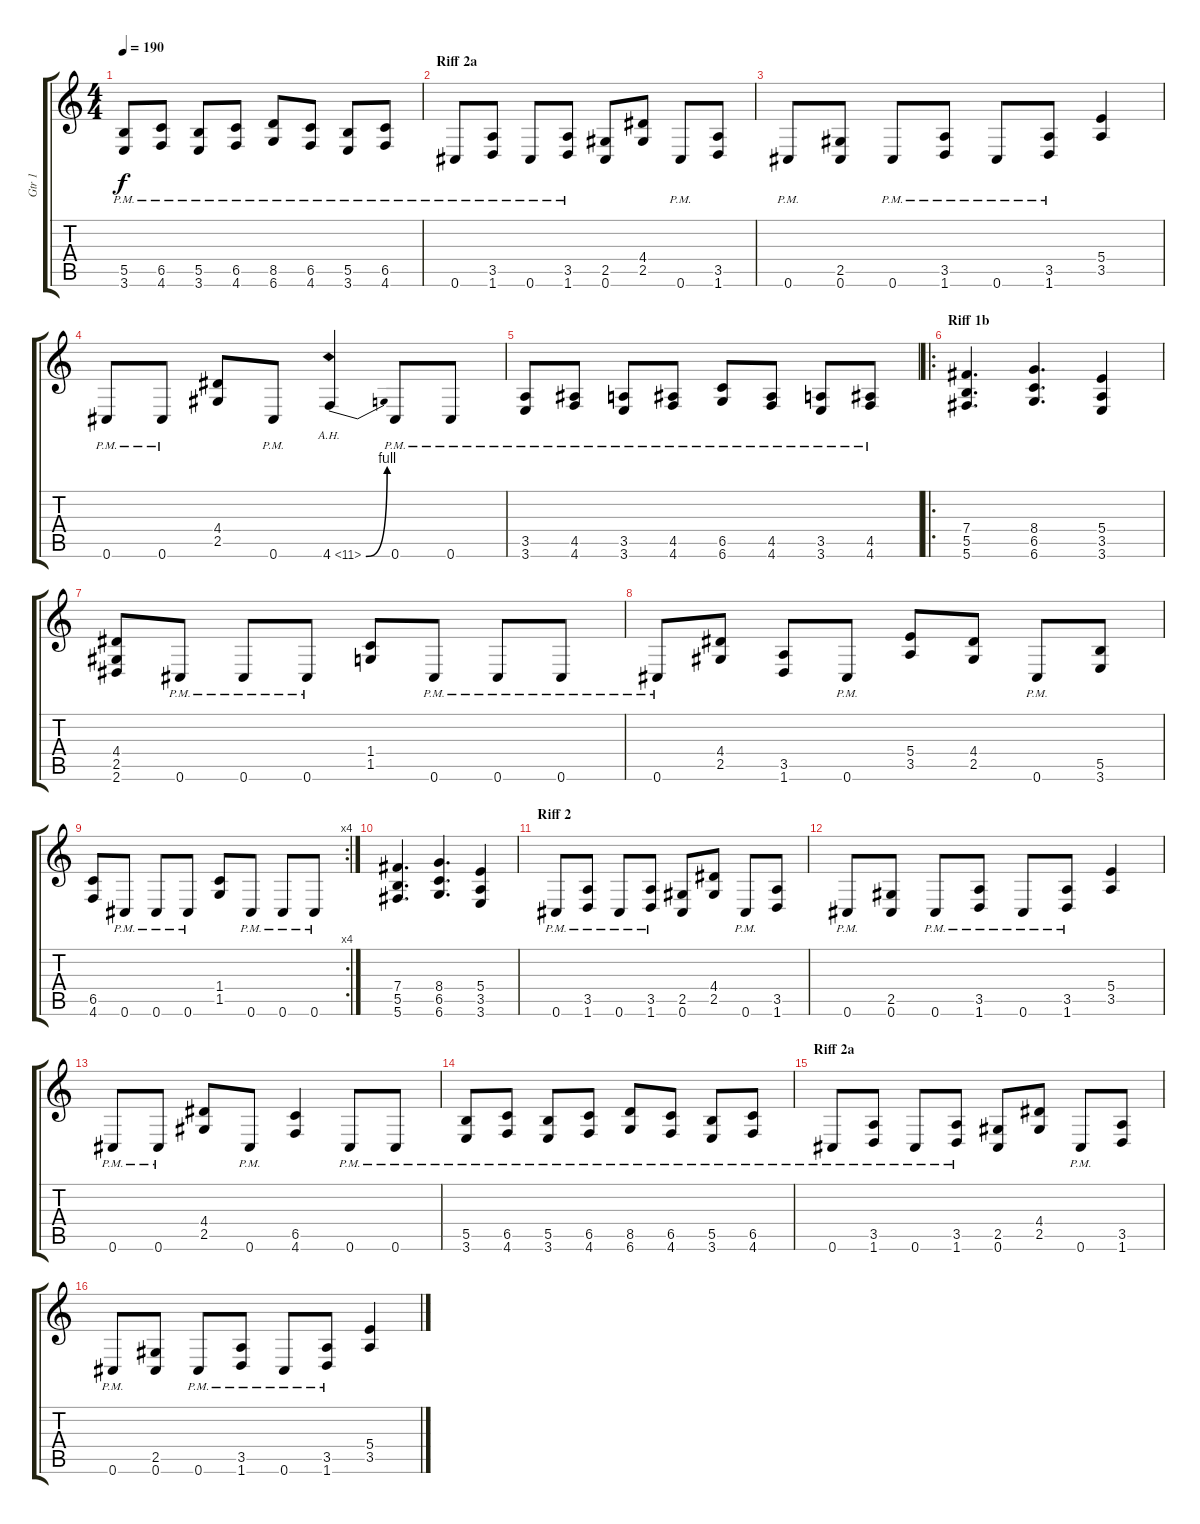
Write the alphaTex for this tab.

\track ("Gtr 1" "Gtr 1") {instrument overdrivenguitar}
\staff {score tabs}
\tuning (Db4 Ab3 E3 B2 Gb2 Db2) {hide}
\ts (4 4)
\tempo 190
\clef g2
\ks c
(5.5{pm} 3.6{pm}).8{dy f} (6.5{pm} 4.6{pm}).8 (5.5{pm} 3.6{pm}).8 (6.5{pm} 4.6{pm}).8 (8.5{pm} 6.6{pm}).8 (6.5{pm} 4.6{pm}).8 (5.5{pm} 3.6{pm}).8 (6.5{pm} 4.6{pm}).8 |
\section ("" "Riff 2a")
0.6{pm}.8 (3.5{pm} 1.6{pm}).8 0.6{pm}.8 (3.5{pm} 1.6{pm}).8 (2.5 0.6).8 (4.4 2.5).8 0.6{pm}.8 (3.5 1.6).8 |
0.6{pm}.8 (2.5 0.6).8 0.6{pm}.8 (3.5{pm} 1.6{pm}).8 0.6{pm}.8 (3.5{pm} 1.6{pm}).8 (5.4 3.5).4 |
0.6{pm}.8 0.6{pm}.8 (4.4 2.5).8 0.6{pm}.8 4.6{be (bend 0 0 60 4) ah 7}.4 0.6{pm}.8 0.6{pm}.8 |
(3.5{pm} 3.6{pm}).8 (4.5{pm} 4.6{pm}).8 (3.5{pm} 3.6{pm}).8 (4.5{pm} 4.6{pm}).8 (6.5{pm} 6.6{pm}).8 (4.5{pm} 4.6{pm}).8 (3.5{pm} 3.6{pm}).8 (4.5{pm} 4.6{pm}).8 |
\ro
\section ("" "Riff 1b")
(7.4 5.5 5.6).4{d} (8.4 6.5 6.6).4{d} (5.4 3.5 3.6).4 |
(4.4 2.5 2.6).8 0.6{pm}.8 0.6{pm}.8 0.6{pm}.8 (1.4 1.5).8 0.6{pm}.8 0.6{pm}.8 0.6{pm}.8 |
0.6{pm}.8 (4.4 2.5).8 (3.5 1.6).8 0.6{pm}.8 (5.4 3.5).8 (4.4 2.5).8 0.6{pm}.8 (5.5 3.6).8 |
\rc 4
(6.5 4.6).8 0.6{pm}.8 0.6{pm}.8 0.6{pm}.8 (1.4 1.5).8 0.6{pm}.8 0.6{pm}.8 0.6{pm}.8 |
(7.4 5.5 5.6).4{d} (8.4 6.5 6.6).4{d} (5.4 3.5 3.6).4 |
\section ("" "Riff 2")
0.6{pm}.8 (3.5{pm} 1.6{pm}).8 0.6{pm}.8 (3.5{pm} 1.6{pm}).8 (2.5 0.6).8 (4.4 2.5).8 0.6{pm}.8 (3.5 1.6).8 |
0.6{pm}.8 (2.5 0.6).8 0.6{pm}.8 (3.5{pm} 1.6{pm}).8 0.6{pm}.8 (3.5{pm} 1.6{pm}).8 (5.4 3.5).4 |
0.6{pm}.8 0.6{pm}.8 (4.4 2.5).8 0.6{pm}.8 (6.5 4.6).4 0.6{pm}.8 0.6{pm}.8 |
(5.5{pm} 3.6{pm}).8 (6.5{pm} 4.6{pm}).8 (5.5{pm} 3.6{pm}).8 (6.5{pm} 4.6{pm}).8 (8.5{pm} 6.6{pm}).8 (6.5{pm} 4.6{pm}).8 (5.5{pm} 3.6{pm}).8 (6.5{pm} 4.6{pm}).8 |
\section ("" "Riff 2a")
0.6{pm}.8 (3.5{pm} 1.6{pm}).8 0.6{pm}.8 (3.5{pm} 1.6{pm}).8 (2.5 0.6).8 (4.4 2.5).8 0.6{pm}.8 (3.5 1.6).8 |
0.6{pm}.8 (2.5 0.6).8 0.6{pm}.8 (3.5{pm} 1.6{pm}).8 0.6{pm}.8 (3.5{pm} 1.6{pm}).8 (5.4 3.5).4
